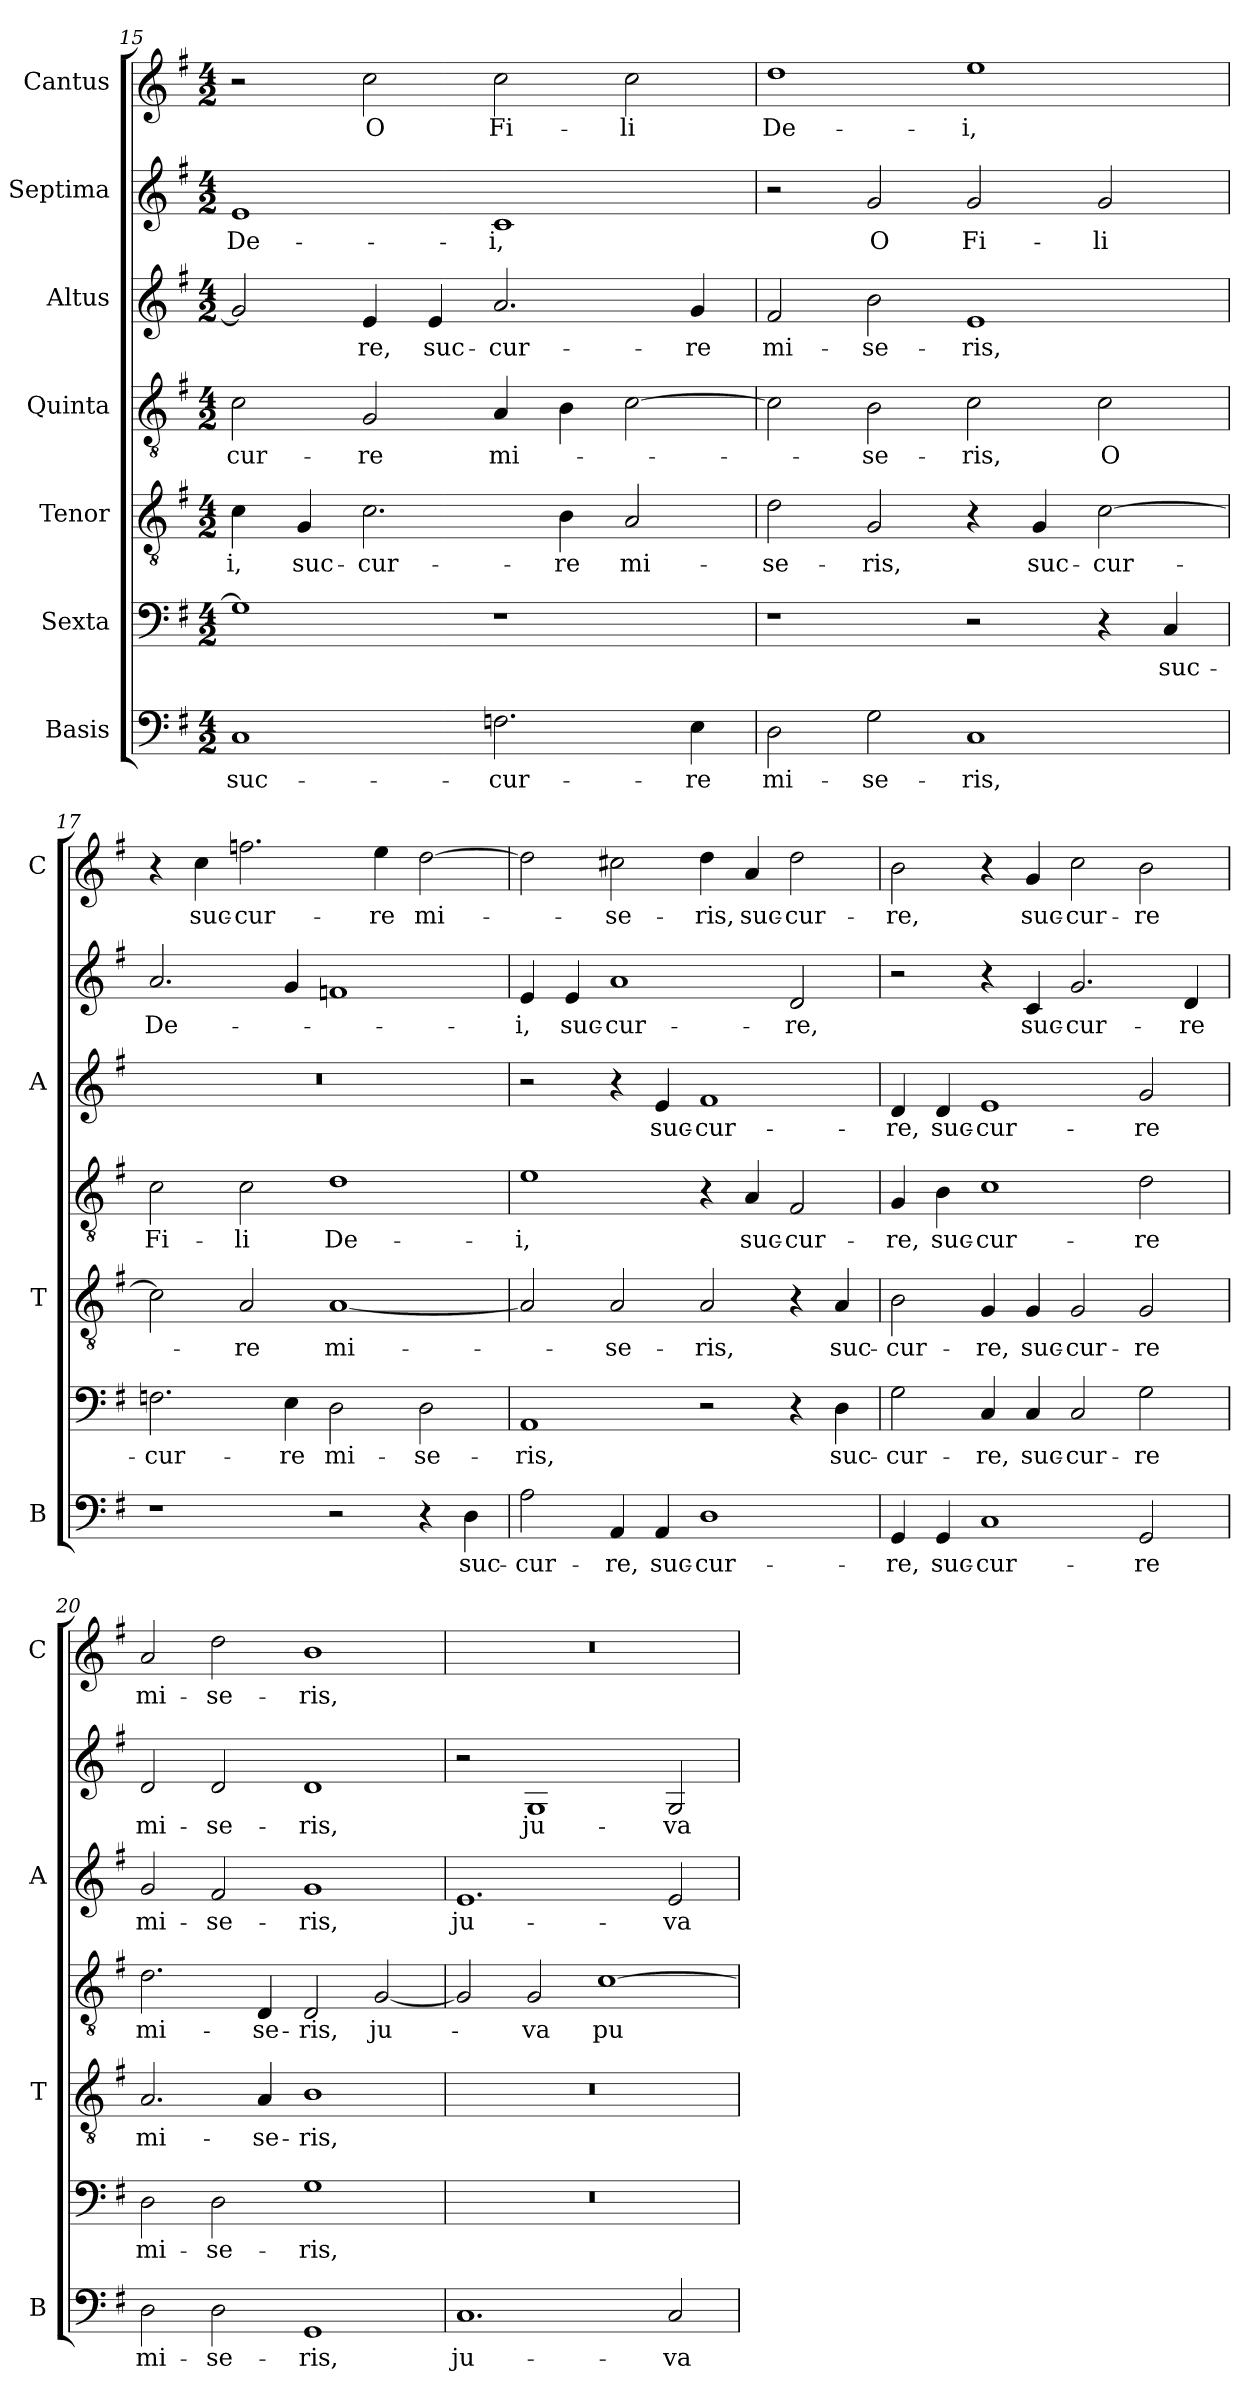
**kern	**text	**kern	**text	**kern	**text	**kern	**text	**kern	**text	**kern	**text	**kern	**text
*part7	*part7	*part6	*part6	*part5	*part5	*part4	*part4	*part3	*part3	*part2	*part2	*part1	*part1
*staff7	*staff7	*staff6	*staff6	*staff5	*staff5	*staff4	*staff4	*staff3	*staff3	*staff2	*staff2	*staff1	*staff1
*I"Basis	*	*I"Sexta	*	*I"Tenor	*	*I"Quinta	*	*I"Altus	*	*I"Septima	*	*I"Cantus	*
*I'B	*	*	*	*I'T	*	*	*	*I'A	*	*	*	*I'C	*
!!LO:LB:g=z
*clefF4	*	*clefF4	*	*clefGv2	*	*clefGv2	*	*clefG2	*	*clefG2	*	*clefG2	*
*k[f#]	*	*k[f#]	*	*k[f#]	*	*k[f#]	*	*k[f#]	*	*k[f#]	*	*k[f#]	*
*G:	*	*G:	*	*G:	*	*G:	*	*G:	*	*G:	*	*G:	*
*M4/2	*	*M4/2	*	*M4/2	*	*M4/2	*	*M4/2	*	*M4/2	*	*M4/2	*
=15	=15	=15	=15	=15	=15	=15	=15	=15	=15	=15	=15	=15	=15
!	!LO:LY:b	!	!	!	!LO:LY:b	!	!LO:LY:b	!	!	!	!LO:LY:b	!	!
1C	suc-	1G]	.	4c\	-i,	2c\	-cur-	2g/]	.	1e	De-	2r	.
!	!	!	!	!	!LO:LY:b	!	!	!	!	!	!	!	!
.	.	.	.	4G/	suc-	.	.	.	.	.	.	.	.
!	!	!	!	!	!LO:LY:b	!	!LO:LY:b	!	!LO:LY:b	!	!	!	!LO:LY:b
.	.	.	.	2.c\	-cur-	2G/	-re	4e/	-re,	.	.	2cc\	O
!	!	!	!	!	!	!	!	!	!LO:LY:b	!	!	!	!
.	.	.	.	.	.	.	.	4e/	suc-	.	.	.	.
!	!LO:LY:b	!	!	!	!	!	!LO:LY:b	!	!LO:LY:b	!	!LO:LY:b	!	!LO:LY:b
2.Fn\	-cur-	1r	.	.	.	4A/	mi-	2.a/	-cur-	1c	-i,	2cc\	Fi-
!	!	!	!	!	!LO:LY:b	!	!	!	!	!	!	!	!
.	.	.	.	4B\	-re	4B\	.	.	.	.	.	.	.
!	!	!	!	!	!LO:LY:b	!	!	!	!	!	!	!	!LO:LY:b
.	.	.	.	2A/	mi-	[2c\	.	.	.	.	.	2cc\	-li
!	!LO:LY:b	!	!	!	!	!	!	!	!LO:LY:b	!	!	!	!
4E\	-re	.	.	.	.	.	.	4g/	-re	.	.	.	.
=16	=16	=16	=16	=16	=16	=16	=16	=16	=16	=16	=16	=16	=16
!	!LO:LY:b	!	!	!	!LO:LY:b	!	!	!	!LO:LY:b	!	!	!	!LO:LY:b
2D\	mi-	1r	.	2d\	-se-	2c\]	.	2f#/	mi-	2r	.	1dd	De-
!	!LO:LY:b	!	!	!	!LO:LY:b	!	!LO:LY:b	!	!LO:LY:b	!	!LO:LY:b	!	!
2G\	-se-	.	.	2G/	-ris,	2B\	-se-	2b\	-se-	2g/	O	.	.
!	!LO:LY:b	!	!	!	!	!	!LO:LY:b	!	!LO:LY:b	!	!LO:LY:b	!	!LO:LY:b
1C	-ris,	2r	.	4r	.	2c\	-ris,	1e	-ris,	2g/	Fi-	1ee	-i,
!	!	!	!	!	!LO:LY:b	!	!	!	!	!	!	!	!
.	.	.	.	4G/	suc-	.	.	.	.	.	.	.	.
!	!	!	!	!	!LO:LY:b	!	!LO:LY:b	!	!	!	!LO:LY:b	!	!
.	.	4r	.	[2c\	-cur-	2c\	O	.	.	2g/	-li	.	.
!	!	!	!LO:LY:b	!	!	!	!	!	!	!	!	!	!
.	.	4C/	suc-	.	.	.	.	.	.	.	.	.	.
=17	=17	=17	=17	=17	=17	=17	=17	=17	=17	=17	=17	=17	=17
!	!	!	!LO:LY:b	!	!	!	!LO:LY:b	!	!	!	!LO:LY:b	!	!
1r	.	2.Fn\	-cur-	2c\]	.	2c\	Fi-	0r	.	2.a/	De-	4r	.
!	!	!	!	!	!	!	!	!	!	!	!	!	!LO:LY:b
.	.	.	.	.	.	.	.	.	.	.	.	4cc\	suc-
!	!	!	!	!	!LO:LY:b	!	!LO:LY:b	!	!	!	!	!	!LO:LY:b
.	.	.	.	2A/	-re	2c\	-li	.	.	.	.	2.ffn\	-cur-
!	!	!	!LO:LY:b	!	!	!	!	!	!	!	!	!	!
.	.	4E\	-re	.	.	.	.	.	.	4g/	.	.	.
!	!	!	!LO:LY:b	!	!LO:LY:b	!	!LO:LY:b	!	!	!	!	!	!
2r	.	2D\	mi-	[1A	mi-	1d	De-	.	.	1fn	.	.	.
!	!	!	!	!	!	!	!	!	!	!	!	!	!LO:LY:b
.	.	.	.	.	.	.	.	.	.	.	.	4ee\	-re
!	!	!	!LO:LY:b	!	!	!	!	!	!	!	!	!	!LO:LY:b
4r	.	2D\	-se-	.	.	.	.	.	.	.	.	[2dd\	mi-
!	!LO:LY:b	!	!	!	!	!	!	!	!	!	!	!	!
4D\	suc-	.	.	.	.	.	.	.	.	.	.	.	.
=18	=18	=18	=18	=18	=18	=18	=18	=18	=18	=18	=18	=18	=18
!	!LO:LY:b	!	!LO:LY:b	!	!	!	!LO:LY:b	!	!	!	!LO:LY:b	!	!
2A\	-cur-	1AA	-ris,	2A/]	.	1e	-i,	2r	.	4e/	-i,	2dd\]	.
!	!	!	!	!	!	!	!	!	!	!	!LO:LY:b	!	!
.	.	.	.	.	.	.	.	.	.	4e/	suc-	.	.
!	!LO:LY:b	!	!	!	!LO:LY:b	!	!	!	!	!	!LO:LY:b	!	!LO:LY:b
4AA/	-re,	.	.	2A/	-se-	.	.	4r	.	1a	-cur-	2cc#X\	-se-
!	!LO:LY:b	!	!	!	!	!	!	!	!LO:LY:b	!	!	!	!
4AA/	suc-	.	.	.	.	.	.	4e/	suc-	.	.	.	.
!	!LO:LY:b	!	!	!	!LO:LY:b	!	!	!	!LO:LY:b	!	!	!	!LO:LY:b
1D	-cur-	2r	.	2A/	-ris,	4r	.	1f#	-cur-	.	.	4dd\	-ris,
!	!	!	!	!	!	!	!LO:LY:b	!	!	!	!	!	!LO:LY:b
.	.	.	.	.	.	4A/	suc-	.	.	.	.	4a/	suc-
!	!	!	!	!	!	!	!LO:LY:b	!	!	!	!LO:LY:b	!	!LO:LY:b
.	.	4r	.	4r	.	2F#/	-cur-	.	.	2d/	-re,	2dd\	-cur-
!	!	!	!LO:LY:b	!	!LO:LY:b	!	!	!	!	!	!	!	!
.	.	4D\	suc-	4A/	suc-	.	.	.	.	.	.	.	.
!!LO:PB:g=z
=19	=19	=19	=19	=19	=19	=19	=19	=19	=19	=19	=19	=19	=19
!	!LO:LY:b	!	!LO:LY:b	!	!LO:LY:b	!	!LO:LY:b	!	!LO:LY:b	!	!	!	!LO:LY:b
4GG/	-re,	2G\	-cur-	2B\	-cur-	4G/	-re,	4d/	-re,	2r	.	2b\	-re,
!	!LO:LY:b	!	!	!	!	!	!LO:LY:b	!	!LO:LY:b	!	!	!	!
4GG/	suc-	.	.	.	.	4B\	suc-	4d/	suc-	.	.	.	.
!	!LO:LY:b	!	!LO:LY:b	!	!LO:LY:b	!	!LO:LY:b	!	!LO:LY:b	!	!	!	!
1C	-cur-	4C/	-re,	4G/	-re,	1c	-cur-	1e	-cur-	4r	.	4r	.
!	!	!	!LO:LY:b	!	!LO:LY:b	!	!	!	!	!	!LO:LY:b	!	!LO:LY:b
.	.	4C/	suc-	4G/	suc-	.	.	.	.	4c/	suc-	4g/	suc-
!	!	!	!LO:LY:b	!	!LO:LY:b	!	!	!	!	!	!LO:LY:b	!	!LO:LY:b
.	.	2C/	-cur-	2G/	-cur-	.	.	.	.	2.g/	-cur-	2cc\	-cur-
!	!LO:LY:b	!	!LO:LY:b	!	!LO:LY:b	!	!LO:LY:b	!	!LO:LY:b	!	!	!	!LO:LY:b
2GG/	-re	2G\	-re	2G/	-re	2d\	-re	2g/	-re	.	.	2b\	-re
!	!	!	!	!	!	!	!	!	!	!	!LO:LY:b	!	!
.	.	.	.	.	.	.	.	.	.	4d/	-re	.	.
=20	=20	=20	=20	=20	=20	=20	=20	=20	=20	=20	=20	=20	=20
!	!LO:LY:b	!	!LO:LY:b	!	!LO:LY:b	!	!LO:LY:b	!	!LO:LY:b	!	!LO:LY:b	!	!LO:LY:b
2D\	mi-	2D\	mi-	2.A/	mi-	2.d\	mi-	2g/	mi-	2d/	mi-	2a/	mi-
!	!LO:LY:b	!	!LO:LY:b	!	!	!	!	!	!LO:LY:b	!	!LO:LY:b	!	!LO:LY:b
2D\	-se-	2D\	-se-	.	.	.	.	2f#/	-se-	2d/	-se-	2dd\	-se-
!	!	!	!	!	!LO:LY:b	!	!LO:LY:b	!	!	!	!	!	!
.	.	.	.	4A/	-se-	4D/	-se-	.	.	.	.	.	.
!	!LO:LY:b	!	!LO:LY:b	!	!LO:LY:b	!	!LO:LY:b	!	!LO:LY:b	!	!LO:LY:b	!	!LO:LY:b
1GG	-ris,	1G	-ris,	1B	-ris,	2D/	-ris,	1g	-ris,	1d	-ris,	1b	-ris,
!	!	!	!	!	!	!	!LO:LY:b	!	!	!	!	!	!
.	.	.	.	.	.	[2G/	ju-	.	.	.	.	.	.
=21	=21	=21	=21	=21	=21	=21	=21	=21	=21	=21	=21	=21	=21
!	!LO:LY:b	!	!	!	!	!	!	!	!LO:LY:b	!	!	!	!
1.C	ju-	0r	.	0r	.	2G/]	.	1.e	ju-	2r	.	0r	.
!	!	!	!	!	!	!	!LO:LY:b	!	!	!	!LO:LY:b	!	!
.	.	.	.	.	.	2G/	-va	.	.	1G	ju-	.	.
!	!	!	!	!	!	!	!LO:LY:b	!	!	!	!	!	!
.	.	.	.	.	.	[1c	pu-	.	.	.	.	.	.
!	!LO:LY:b	!	!	!	!	!	!	!	!LO:LY:b	!	!LO:LY:b	!	!
2C/	-va	.	.	.	.	.	.	2e/	-va	2G/	-va	.	.
=	=	=	=	=	=	=	=	=	=	=	=	=	=
*-	*-	*-	*-	*-	*-	*-	*-	*-	*-	*-	*-	*-	*-
